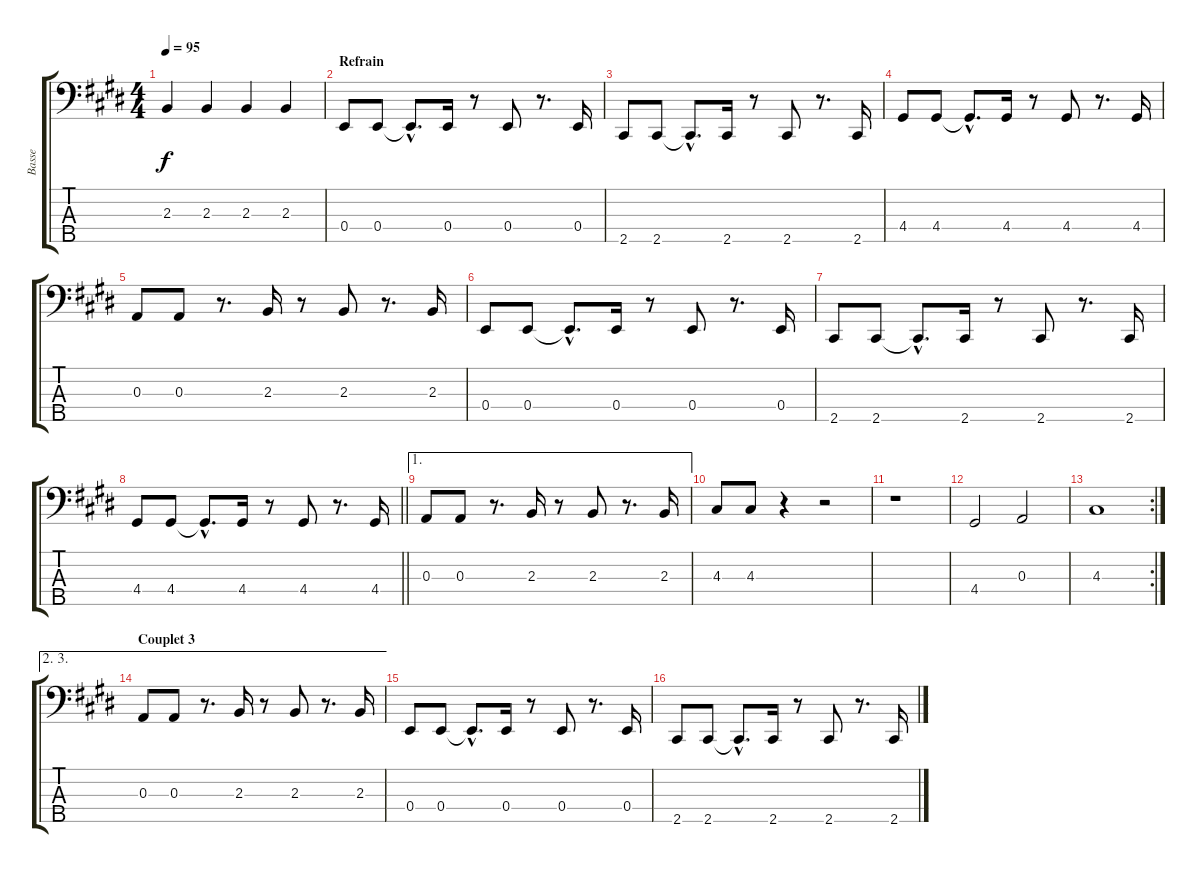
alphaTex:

\track ("Basse" "Basse") {instrument electricbassfinger}
\staff {score tabs}
\tuning (G2 D2 A1 E1 B0) {hide}
\ts (4 4)
\tempo 95
\clef f4
\ks e
2.3.4{dy f} 2.3.4 2.3.4 2.3.4 |
\section ("" "Refrain")
0.4.8 0.4.8 0.4{hac t}.8{d} 0.4.16 r.8 0.4.8 r.8{d} 0.4.16 |
2.5.8 2.5.8 2.5{hac t}.8{d} 2.5.16 r.8 2.5.8 r.8{d} 2.5.16 |
4.4.8 4.4.8 4.4{hac t}.8{d} 4.4.16 r.8 4.4.8 r.8{d} 4.4.16 |
0.3.8 0.3.8 r.8{d} 2.3.16 r.8 2.3.8 r.8{d} 2.3.16 |
0.4.8 0.4.8 0.4{hac t}.8{d} 0.4.16 r.8 0.4.8 r.8{d} 0.4.16 |
2.5.8 2.5.8 2.5{hac t}.8{d} 2.5.16 r.8 2.5.8 r.8{d} 2.5.16 |
\barLineRight lightlight
4.4.8 4.4.8 4.4{hac t}.8{d} 4.4.16 r.8 4.4.8 r.8{d} 4.4.16 |
\ae 1
0.3.8 0.3.8 r.8{d} 2.3.16 r.8 2.3.8 r.8{d} 2.3.16 |
4.3.8 4.3.8 r.4 r.2 |
r.1 |
4.4.2 0.3.2 |
\rc 2
4.3.1 |
\ae (2 3)
\section ("" "Couplet 3")
0.3.8 0.3.8 r.8{d} 2.3.16 r.8 2.3.8 r.8{d} 2.3.16 |
0.4.8 0.4.8 0.4{hac t}.8{d} 0.4.16 r.8 0.4.8 r.8{d} 0.4.16 |
2.5.8 2.5.8 2.5{hac t}.8{d} 2.5.16 r.8 2.5.8 r.8{d} 2.5.16
